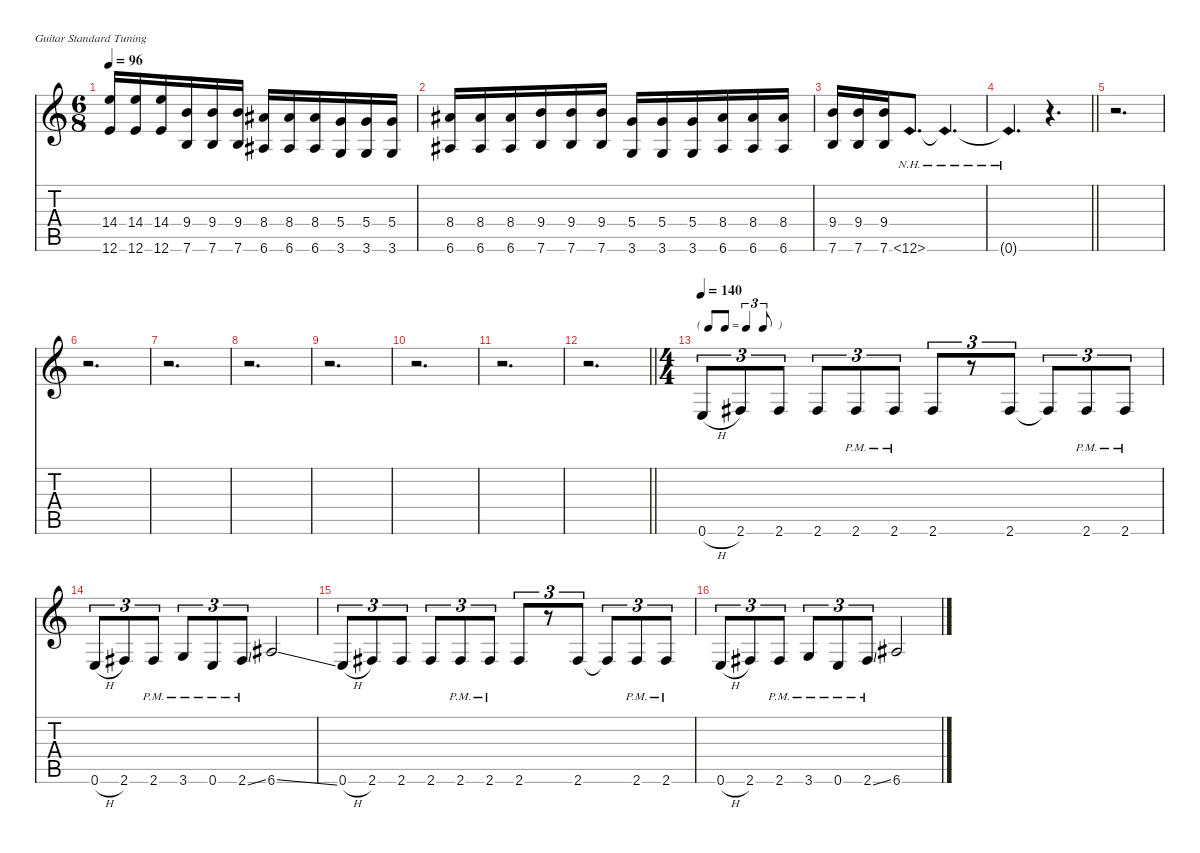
\defaultSystemsLayout 4
\hideDynamics
\bracketExtendMode nobrackets
\singleTrackTrackNamePolicy hidden
\multiTrackTrackNamePolicy hidden
\firstSystemTrackNameMode fullname
\firstSystemTrackNameOrientation horizontal
\otherSystemsTrackNameOrientation horizontal
\track ("Rhythm Guitar 2 [Mikael Akerfeldt + Pete" "dist.guit.") {defaultSystemsLayout 4 instrument distortionguitar}
\staff {score tabs}
\tuning (E4 B3 G3 D3 A2 E2)
\ts (6 8)
\tempo 96
\clef g2
\ks c
(14.4 12.6).16{dy mf beam Up} (14.4 12.6).16{beam Up} (14.4 12.6).16{beam Up} (9.4 7.6).16{beam Up} (9.4 7.6).16{beam Up} (9.4 7.6).16{beam Up} (8.4{acc #} 6.6{acc #}).16{beam Up} (8.4{acc #} 6.6{acc #}).16{beam Up} (8.4{acc #} 6.6{acc #}).16{beam Up} (5.4 3.6).16{beam Up} (5.4 3.6).16{beam Up} (5.4 3.6).16{beam Up} |
(8.4{acc #} 6.6{acc #}).16{beam Up} (8.4{acc #} 6.6{acc #}).16{beam Up} (8.4{acc #} 6.6{acc #}).16{beam Up} (9.4 7.6).16{beam Up} (9.4 7.6).16{beam Up} (9.4 7.6).16{beam Up} (5.4 3.6).16{beam Up} (5.4 3.6).16{beam Up} (5.4 3.6).16{beam Up} (8.4{acc #} 6.6{acc #}).16{beam Up} (8.4{acc #} 6.6{acc #}).16{beam Up} (8.4{acc #} 6.6{acc #}).16{beam Up} |
(9.4 7.6).16{beam Up} (9.4 7.6).16{beam Up} (9.4 7.6).16{beam Up} 0.6{nh}.8{d beam Up} 0.6{nh t}.4{d beam Up} |
\barLineRight lightlight
0.6{nh t}.4{d beam Up} r.4{d beam Up} |
r.2{d beam Down} |
r.2{d beam Down} |
r.2{d beam Down} |
r.2{d beam Down} |
r.2{d beam Down} |
r.2{d beam Down} |
r.2{d beam Down} |
\barLineRight lightlight
r.2{d beam Down} |
\ts (4 4)
\beaming (8 2 2 2 2)
\tf triplet8th
\tempo 140
0.6{h}.8{tu (3 2) beam Up} 2.6{acc #}.8{tu (3 2) beam Up} 2.6{acc #}.8{tu (3 2) beam Up} 2.6{acc #}.8{tu (3 2) beam Up} 2.6{pm acc #}.8{tu (3 2) beam Up} 2.6{pm acc #}.8{tu (3 2) beam Up} 2.6{acc #}.8{tu (3 2) beam Up} r.8{tu (3 2) beam Up} 2.6{acc #}.8{tu (3 2) beam Up} 2.6{t acc #}.8{tu (3 2) beam Up} 2.6{pm acc #}.8{tu (3 2) beam Up} 2.6{pm acc #}.8{tu (3 2) beam Up} |
0.6{h}.8{tu (3 2) beam Up} 2.6{acc #}.8{tu (3 2) beam Up} 2.6{pm acc #}.8{tu (3 2) beam Up} 3.6{pm}.8{tu (3 2) beam Up} 0.6{pm}.8{tu (3 2) beam Up} 2.6{ss pm acc #}.8{tu (3 2) beam Up} 6.6{ss acc #}.2{beam Up} |
0.6{h}.8{tu (3 2) beam Up} 2.6{acc #}.8{tu (3 2) beam Up} 2.6{acc #}.8{tu (3 2) beam Up} 2.6{acc #}.8{tu (3 2) beam Up} 2.6{pm acc #}.8{tu (3 2) beam Up} 2.6{pm acc #}.8{tu (3 2) beam Up} 2.6{acc #}.8{tu (3 2) beam Up} r.8{tu (3 2) beam Up} 2.6{acc #}.8{tu (3 2) beam Up} 2.6{t acc #}.8{tu (3 2) beam Up} 2.6{pm acc #}.8{tu (3 2) beam Up} 2.6{pm acc #}.8{tu (3 2) beam Up} |
0.6{h}.8{tu (3 2) beam Up} 2.6{acc #}.8{tu (3 2) beam Up} 2.6{pm acc #}.8{tu (3 2) beam Up} 3.6{pm}.8{tu (3 2) beam Up} 0.6{pm}.8{tu (3 2) beam Up} 2.6{ss pm acc #}.8{tu (3 2) beam Up} 6.6{ss acc #}.2{beam Up}
